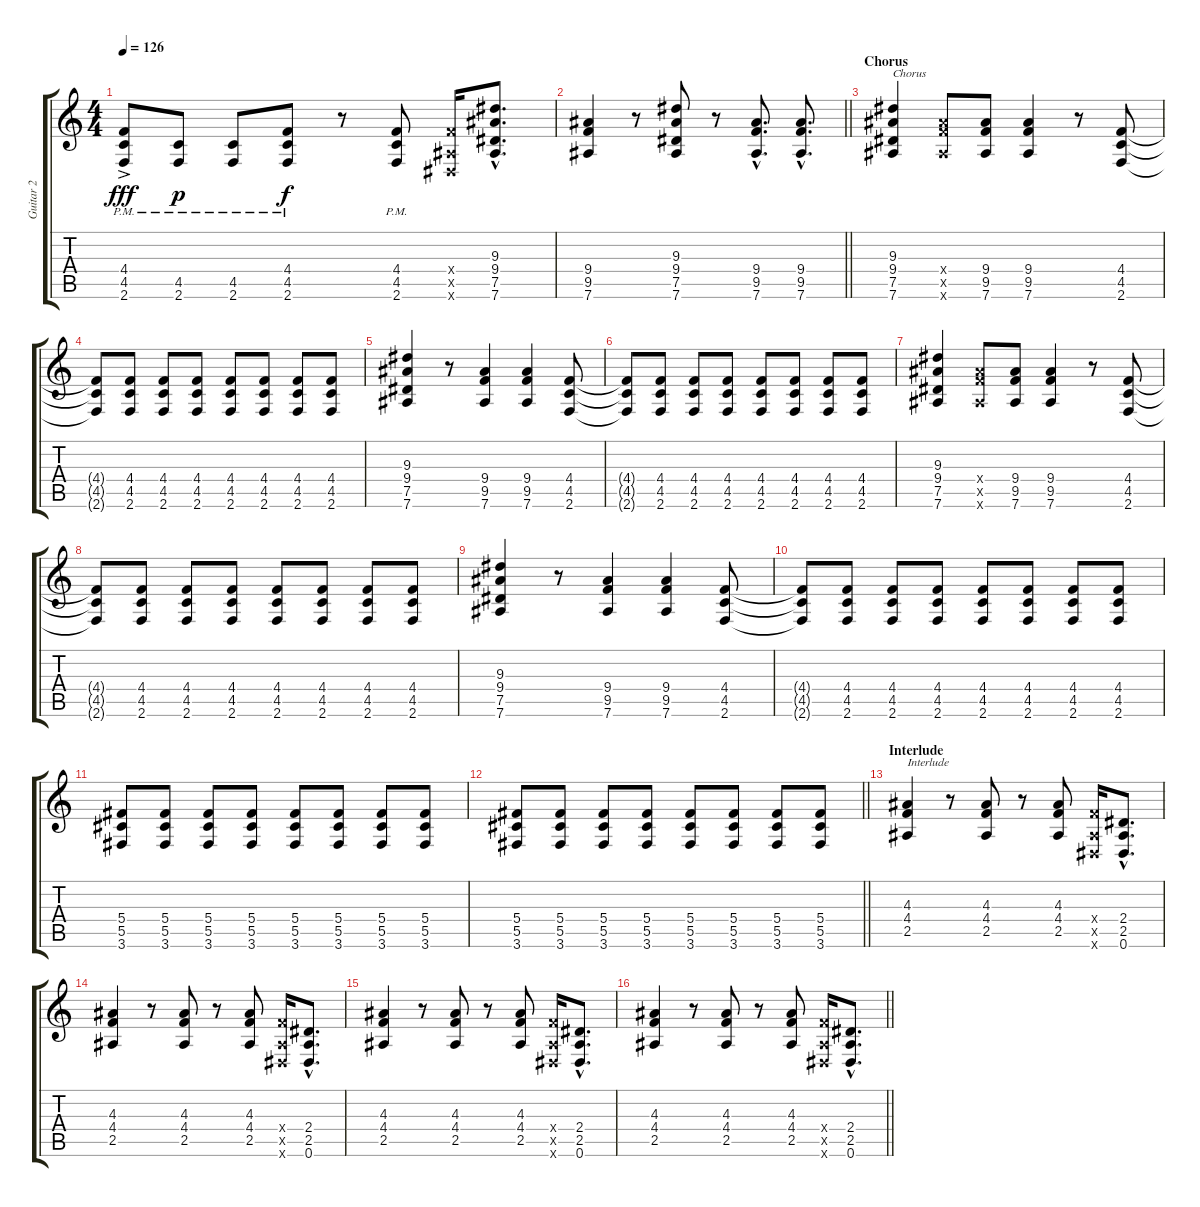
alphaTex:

\track ("Guitar 2" "Guitar 2") {instrument overdrivenguitar}
\staff {score tabs}
\tuning (Eb4 Bb3 Gb3 Db3 Ab2 Eb2) {hide}
\ts (4 4)
\tempo 126
\clef g2
\ks c
(4.4{ac pm} 4.5{ac pm} 2.6{ac pm}).8{dy fff} (4.5{pm} 2.6{pm}).8{dy p} (4.5{pm} 2.6{pm}).8 (4.4{pm} 4.5{pm} 2.6{pm}).8{dy f} r.8 (4.4{pm} 4.5{pm} 2.6{pm}).8 (4.4{x} 2.5{x} 0.6{x}).16 (9.3{hac} 9.4{hac} 7.5{hac} 7.6{hac}).8{d} |
\barLineRight lightlight
(9.4 9.5 7.6).4 r.8 (9.3 9.4 7.5 7.6).8 r.8 (9.4{hac} 9.5{hac} 7.6{hac}).8{d} (9.4{hac} 9.5{hac} 7.6{hac}).8{d} |
\section ("" "Chorus")
(9.3 9.4 7.5 7.6).4{txt "Chorus"} (9.4{x} 9.5{x} 7.6{x}).8 (9.4 9.5 7.6).8 (9.4 9.5 7.6).4 r.8 (4.4 4.5 2.6).8 |
(4.4{t} 4.5{t} 2.6{t}).8 (4.4 4.5 2.6).8 (4.4 4.5 2.6).8 (4.4 4.5 2.6).8 (4.4 4.5 2.6).8 (4.4 4.5 2.6).8 (4.4 4.5 2.6).8 (4.4 4.5 2.6).8 |
(9.3 9.4 7.5 7.6).4 r.8 (9.4 9.5 7.6).4 (9.4 9.5 7.6).4 (4.4 4.5 2.6).8 |
(4.4{t} 4.5{t} 2.6{t}).8 (4.4 4.5 2.6).8 (4.4 4.5 2.6).8 (4.4 4.5 2.6).8 (4.4 4.5 2.6).8 (4.4 4.5 2.6).8 (4.4 4.5 2.6).8 (4.4 4.5 2.6).8 |
(9.3 9.4 7.5 7.6).4 (4.4{x} 2.5{x} 19.6{x}).8 (9.4 9.5 7.6).8 (9.4 9.5 7.6).4 r.8 (4.4 4.5 2.6).8 |
(4.4{t} 4.5{t} 2.6{t}).8 (4.4 4.5 2.6).8 (4.4 4.5 2.6).8 (4.4 4.5 2.6).8 (4.4 4.5 2.6).8 (4.4 4.5 2.6).8 (4.4 4.5 2.6).8 (4.4 4.5 2.6).8 |
(9.3 9.4 7.5 7.6).4 r.8 (9.4 9.5 7.6).4 (9.4 9.5 7.6).4 (4.4 4.5 2.6).8 |
(4.4{t} 4.5{t} 2.6{t}).8 (4.4 4.5 2.6).8 (4.4 4.5 2.6).8 (4.4 4.5 2.6).8 (4.4 4.5 2.6).8 (4.4 4.5 2.6).8 (4.4 4.5 2.6).8 (4.4 4.5 2.6).8 |
(5.4 5.5 3.6).8 (5.4 5.5 3.6).8 (5.4 5.5 3.6).8 (5.4 5.5 3.6).8 (5.4 5.5 3.6).8 (5.4 5.5 3.6).8 (5.4 5.5 3.6).8 (5.4 5.5 3.6).8 |
\barLineRight lightlight
(5.4 5.5 3.6).8 (5.4 5.5 3.6).8 (5.4 5.5 3.6).8 (5.4 5.5 3.6).8 (5.4 5.5 3.6).8 (5.4 5.5 3.6).8 (5.4 5.5 3.6).8 (5.4 5.5 3.6).8 |
\section ("" "Interlude")
(4.3 4.4 2.5).4{txt "Interlude"} r.8 (4.3 4.4 2.5).8 r.8 (4.3 4.4 2.5).8 (4.4{x} 2.5{x} 0.6{x}).16 (2.4{hac} 2.5{hac} 0.6{hac}).8{d} |
(4.3 4.4 2.5).4 r.8 (4.3 4.4 2.5).8 r.8 (4.3 4.4 2.5).8 (4.4{x} 2.5{x} 0.6{x}).16 (2.4{hac} 2.5{hac} 0.6{hac}).8{d} |
(4.3 4.4 2.5).4 r.8 (4.3 4.4 2.5).8 r.8 (4.3 4.4 2.5).8 (4.4{x} 2.5{x} 0.6{x}).16 (2.4{hac} 2.5{hac} 0.6{hac}).8{d} |
\barLineRight lightlight
(4.3 4.4 2.5).4 r.8 (4.3 4.4 2.5).8 r.8 (4.3 4.4 2.5).8 (4.4{x} 2.5{x} 0.6{x}).16 (2.4{hac} 2.5{hac} 0.6{hac}).8{d}
